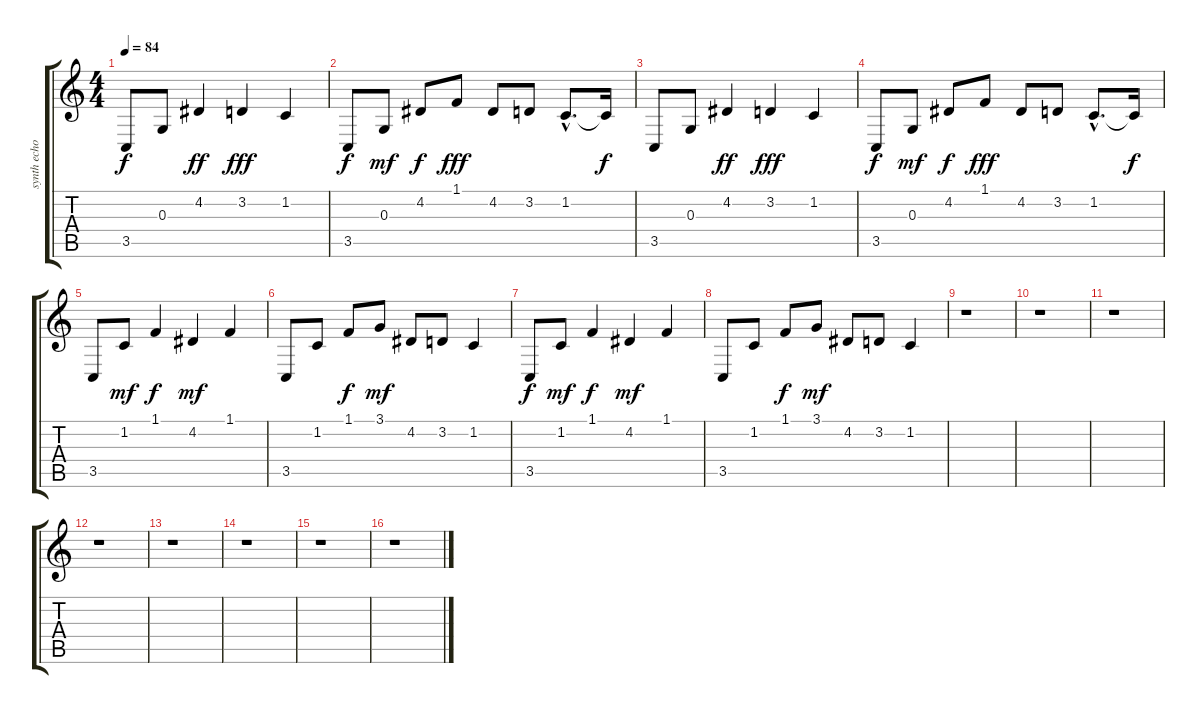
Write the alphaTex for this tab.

\track ("synth echo" "synth echo") {instrument pad2warm}
\staff {score tabs}
\tuning (E4 B3 G3 D3 A2 E2) {hide}
\ts (4 4)
\tempo 84
\clef g2
\ks c
3.5.8{dy f} 0.3.8 4.2.4{dy ff} 3.2.4{dy fff} 1.2.4 |
3.5.8{dy f} 0.3.8{dy mf} 4.2.8{dy f} 1.1.8{dy fff} 4.2.8 3.2.8 1.2{hac}.8{d} 1.2{t}.16{dy f} |
3.5.8 0.3.8 4.2.4{dy ff} 3.2.4{dy fff} 1.2.4 |
3.5.8{dy f} 0.3.8{dy mf} 4.2.8{dy f} 1.1.8{dy fff} 4.2.8 3.2.8 1.2{hac}.8{d} 1.2{t}.16{dy f} |
3.5.8 1.2.8{dy mf} 1.1.4{dy f} 4.2.4{dy mf} 1.1.4 |
3.5.8 1.2.8 1.1.8{dy f} 3.1.8{dy mf} 4.2.8 3.2.8 1.2.4 |
3.5.8{dy f} 1.2.8{dy mf} 1.1.4{dy f} 4.2.4{dy mf} 1.1.4 |
3.5.8 1.2.8 1.1.8{dy f} 3.1.8{dy mf} 4.2.8 3.2.8 1.2.4 |
r.1 |
r.1 |
r.1 |
r.1 |
r.1 |
r.1 |
r.1 |
r.1
